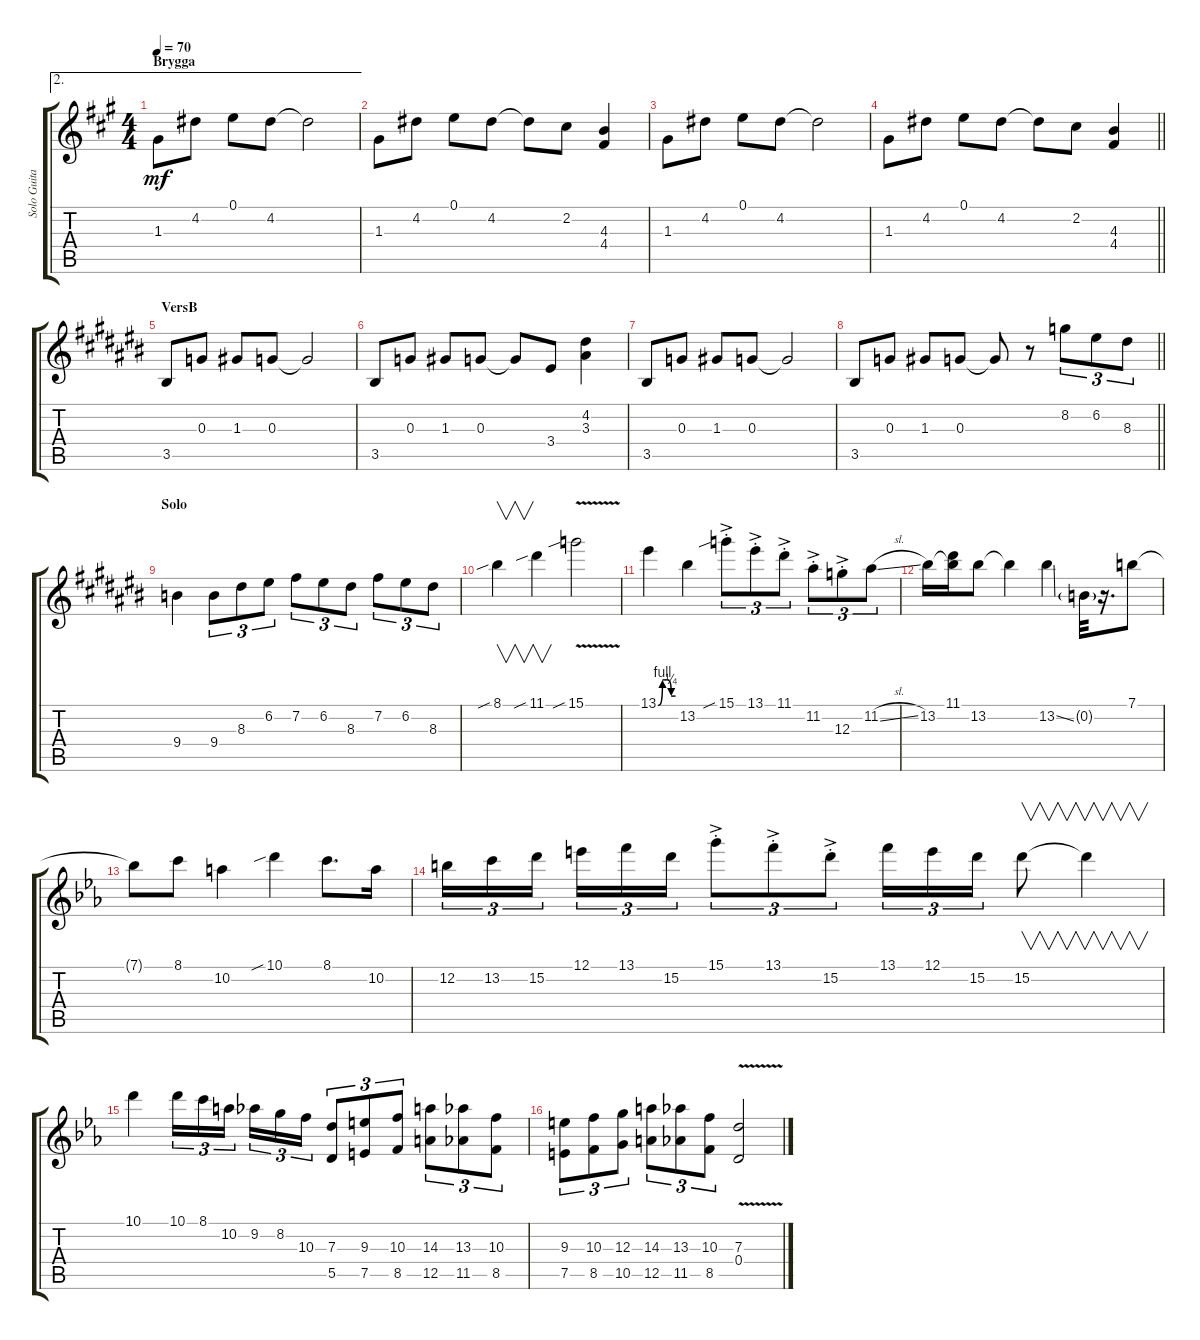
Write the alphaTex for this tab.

\track ("Solo Guitar" "Solo Guita") {instrument distortionguitar}
\staff {score tabs}
\tuning (E4 B3 G3 D3 A2 E2) {hide}
\ae 2
\ts (4 4)
\section ("" "Brygga")
\tempo 70
\clef g2
\ks f#minor
1.3.8{dy mf} 4.2.8 0.1.8 4.2.8 4.2{t}.2 |
1.3.8 4.2.8 0.1.8 4.2.8 4.2{t}.8 2.2.8 (4.3 4.4).4 |
1.3.8 4.2.8 0.1.8 4.2.8 4.2{t}.2 |
\barLineRight lightlight
1.3.8 4.2.8 0.1.8 4.2.8 4.2{t}.8 2.2.8 (4.3 4.4).4 |
\section ("" "VersB")
\ks a#minor
3.5.8 0.3.8 1.3.8 0.3.8 0.3{t}.2 |
3.5.8 0.3.8 1.3.8 0.3.8 0.3{t}.8 3.4.8 (4.2 3.3).4 |
3.5.8 0.3.8 1.3.8 0.3.8 0.3{t}.2 |
\barLineRight lightlight
3.5.8 0.3.8 1.3.8 0.3.8 0.3{t}.8 r.8 8.2.8{tu (3 2)} 6.2.8{tu (3 2)} 8.3.8{tu (3 2)} |
\section ("" "Solo")
9.4.4 9.4.8{tu (3 2)} 8.3.8{tu (3 2)} 6.2.8{tu (3 2)} 7.2.8{tu (3 2)} 6.2.8{tu (3 2)} 8.3.8{tu (3 2)} 7.2.8{tu (3 2)} 6.2.8{tu (3 2)} 8.3.8{tu (3 2)} |
8.1{sib}.4{v} 11.1{sib}.4{v} 15.1{v sib}.2 |
13.1{be (custom 0 0 15 4 30 4 45 1 60 1)}.4 13.2.4 15.1{sib ac st}.8{tu (3 2)} 13.1{ac st}.8{tu (3 2)} 11.1{ac st}.8{tu (3 2)} 11.2{ac st}.8{tu (3 2)} 12.3{ac st}.8{tu (3 2)} 11.2{sl}.8{tu (3 2)} |
13.2.16 (11.1 13.2{t}).16 13.2.8 13.2{t}.4 13.2{ss}.4 0.2{g}.32 r.16{d} 7.1.8 |
\ks cminor
7.1{t}.8 8.1.8 10.2.4 10.1{sib}.4 8.1.8{d} 10.2.16 |
12.2.16{tu (3 2)} 13.2.16{tu (3 2)} 15.2.16{tu (3 2) beam splitsecondary} 12.1.16{tu (3 2)} 13.1.16{tu (3 2)} 15.2.16{tu (3 2)} 15.1{ac st}.8{tu (3 2)} 13.1{ac st}.8{tu (3 2)} 15.2{ac st}.8{tu (3 2)} 13.1.16{tu (3 2)} 12.1.16{tu (3 2)} 15.2.16{tu (3 2)} 15.2.8{v} 15.2{t}.4{v} |
10.1.4 10.1.16{tu (3 2)} 8.1.16{tu (3 2)} 10.2.16{tu (3 2) beam splitsecondary} 9.2.16{tu (3 2)} 8.2.16{tu (3 2)} 10.3.16{tu (3 2)} (7.3 5.5).8{tu (3 2)} (9.3 7.5).8{tu (3 2)} (10.3 8.5).8{tu (3 2)} (14.3 12.5).8{tu (3 2)} (13.3 11.5).8{tu (3 2)} (10.3 8.5).8{tu (3 2)} |
(9.3 7.5).8{tu (3 2)} (10.3 8.5).8{tu (3 2)} (12.3 10.5).8{tu (3 2)} (14.3 12.5).8{tu (3 2)} (13.3 11.5).8{tu (3 2)} (10.3 8.5).8{tu (3 2)} (7.3{v} 0.4).2
